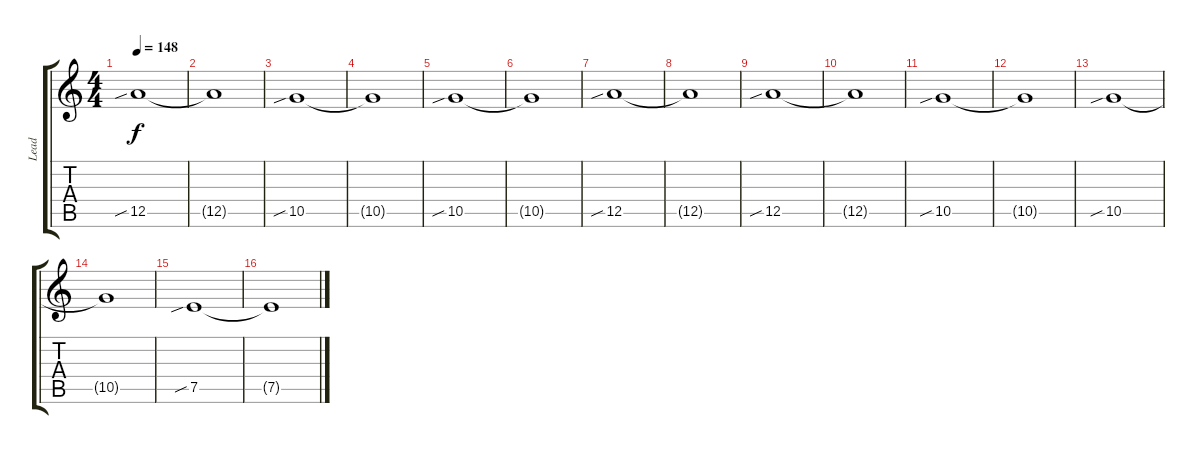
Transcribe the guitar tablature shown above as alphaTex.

\track ("Lead" "Lead") {instrument overdrivenguitar}
\staff {score tabs}
\tuning (E4 B3 G3 D3 A2 E2) {hide}
\ts (4 4)
\tempo 148
\clef g2
\ks c
12.5{sib}.1{dy f} |
12.5{t}.1 |
10.5{sib}.1 |
10.5{t}.1 |
10.5{sib}.1 |
10.5{t}.1 |
12.5{sib}.1 |
12.5{t}.1 |
12.5{sib}.1 |
12.5{t}.1 |
10.5{sib}.1 |
10.5{t}.1 |
10.5{sib}.1 |
10.5{t}.1 |
7.5{sib}.1 |
7.5{t}.1
